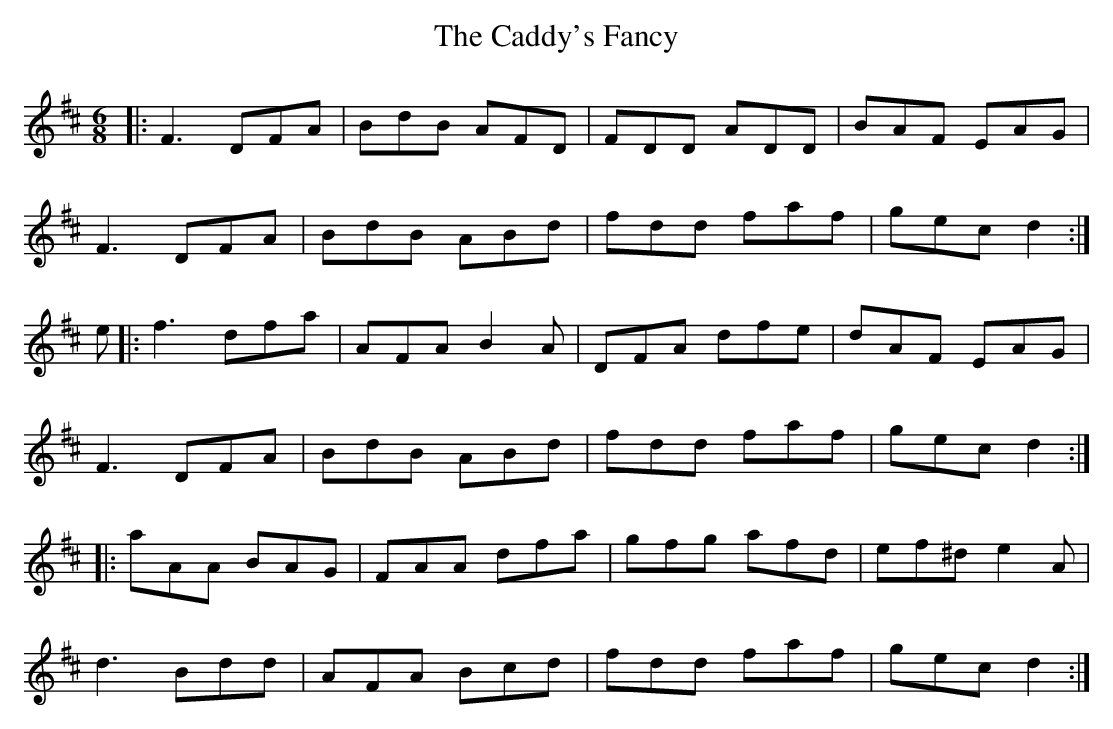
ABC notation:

X:1
T: The Caddy's Fancy
M: 6/8
L: 1/8
K: Dmaj
|:F3 DFA|BdB AFD|FDD ADD|BAF EAG|
F3 DFA|BdB ABd|fdd faf|gec d2:|
e|:f3 dfa|AFA B2A|DFA dfe|dAF EAG|
F3 DFA|BdB ABd|fdd faf|gec d2:|
|:aAA BAG|FAA dfa|gfg afd|ef^d e2A|
d3 Bdd|AFA Bcd|fdd faf|gec d2:|
